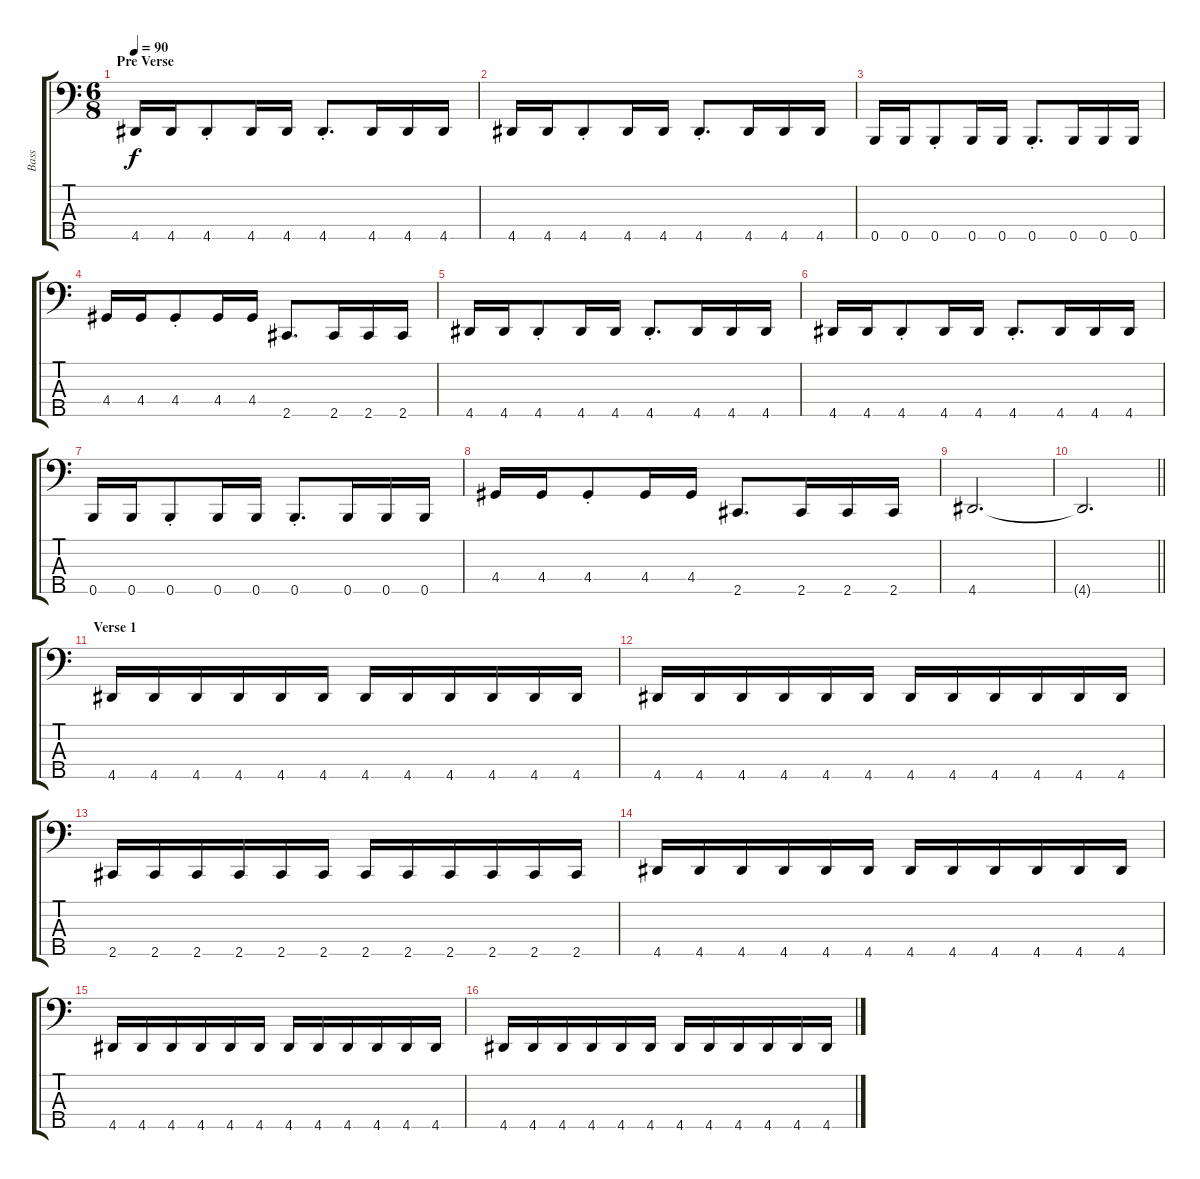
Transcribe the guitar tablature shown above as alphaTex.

\track ("Bass" "Bass") {instrument electricbasspick}
\staff {score tabs}
\tuning (G2 D2 A1 E1 B0) {hide}
\ts (6 8)
\section ("" "Pre Verse")
\tempo 90
\clef f4
\ks c
4.5.16{dy f} 4.5.16 4.5{st}.8 4.5.16 4.5.16 4.5{st}.8{d} 4.5.16 4.5.16 4.5.16 |
4.5.16 4.5.16 4.5{st}.8 4.5.16 4.5.16 4.5{st}.8{d} 4.5.16 4.5.16 4.5.16 |
0.5.16 0.5.16 0.5{st}.8 0.5.16 0.5.16 0.5{st}.8{d} 0.5.16 0.5.16 0.5.16 |
4.4.16 4.4.16 4.4{st}.8 4.4.16 4.4.16 2.5.8{d} 2.5.16 2.5.16 2.5.16 |
4.5.16 4.5.16 4.5{st}.8 4.5.16 4.5.16 4.5{st}.8{d} 4.5.16 4.5.16 4.5.16 |
4.5.16 4.5.16 4.5{st}.8 4.5.16 4.5.16 4.5{st}.8{d} 4.5.16 4.5.16 4.5.16 |
0.5.16 0.5.16 0.5{st}.8 0.5.16 0.5.16 0.5{st}.8{d} 0.5.16 0.5.16 0.5.16 |
4.4.16 4.4.16 4.4{st}.8 4.4.16 4.4.16 2.5.8{d} 2.5.16 2.5.16 2.5.16 |
4.5.2{d} |
\barLineRight lightlight
4.5{t}.2{d} |
\section ("" "Verse 1")
4.5.16 4.5.16 4.5.16 4.5.16 4.5.16 4.5.16 4.5.16 4.5.16 4.5.16 4.5.16 4.5.16 4.5.16 |
4.5.16 4.5.16 4.5.16 4.5.16 4.5.16 4.5.16 4.5.16 4.5.16 4.5.16 4.5.16 4.5.16 4.5.16 |
2.5.16 2.5.16 2.5.16 2.5.16 2.5.16 2.5.16 2.5.16 2.5.16 2.5.16 2.5.16 2.5.16 2.5.16 |
4.5.16 4.5.16 4.5.16 4.5.16 4.5.16 4.5.16 4.5.16 4.5.16 4.5.16 4.5.16 4.5.16 4.5.16 |
4.5.16 4.5.16 4.5.16 4.5.16 4.5.16 4.5.16 4.5.16 4.5.16 4.5.16 4.5.16 4.5.16 4.5.16 |
4.5.16 4.5.16 4.5.16 4.5.16 4.5.16 4.5.16 4.5.16 4.5.16 4.5.16 4.5.16 4.5.16 4.5.16
